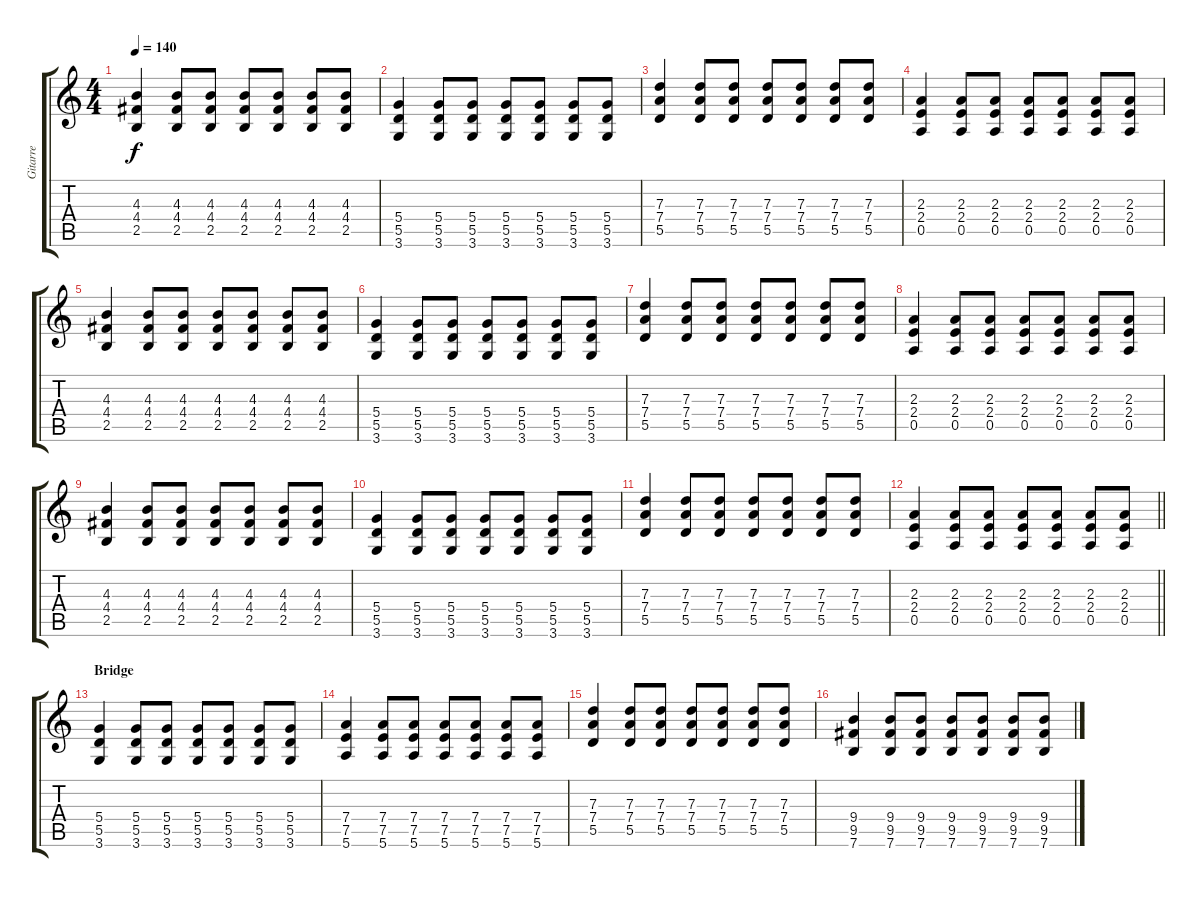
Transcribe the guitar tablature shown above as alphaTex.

\track ("Gitarre" "Gitarre") {instrument overdrivenguitar}
\staff {score tabs}
\tuning (E4 B3 G3 D3 A2 E2) {hide}
\ts (4 4)
\tempo 140
\clef g2
\ks c
(4.3 4.4 2.5).4{dy f} (4.3 4.4 2.5).8 (4.3 4.4 2.5).8 (4.3 4.4 2.5).8 (4.3 4.4 2.5).8 (4.3 4.4 2.5).8 (4.3 4.4 2.5).8 |
(5.4 5.5 3.6).4 (5.4 5.5 3.6).8 (5.4 5.5 3.6).8 (5.4 5.5 3.6).8 (5.4 5.5 3.6).8 (5.4 5.5 3.6).8 (5.4 5.5 3.6).8 |
(7.3 7.4 5.5).4 (7.3 7.4 5.5).8 (7.3 7.4 5.5).8 (7.3 7.4 5.5).8 (7.3 7.4 5.5).8 (7.3 7.4 5.5).8 (7.3 7.4 5.5).8 |
(2.3 2.4 0.5).4 (2.3 2.4 0.5).8 (2.3 2.4 0.5).8 (2.3 2.4 0.5).8 (2.3 2.4 0.5).8 (2.3 2.4 0.5).8 (2.3 2.4 0.5).8 |
(4.3 4.4 2.5).4 (4.3 4.4 2.5).8 (4.3 4.4 2.5).8 (4.3 4.4 2.5).8 (4.3 4.4 2.5).8 (4.3 4.4 2.5).8 (4.3 4.4 2.5).8 |
(5.4 5.5 3.6).4 (5.4 5.5 3.6).8 (5.4 5.5 3.6).8 (5.4 5.5 3.6).8 (5.4 5.5 3.6).8 (5.4 5.5 3.6).8 (5.4 5.5 3.6).8 |
(7.3 7.4 5.5).4 (7.3 7.4 5.5).8 (7.3 7.4 5.5).8 (7.3 7.4 5.5).8 (7.3 7.4 5.5).8 (7.3 7.4 5.5).8 (7.3 7.4 5.5).8 |
(2.3 2.4 0.5).4 (2.3 2.4 0.5).8 (2.3 2.4 0.5).8 (2.3 2.4 0.5).8 (2.3 2.4 0.5).8 (2.3 2.4 0.5).8 (2.3 2.4 0.5).8 |
(4.3 4.4 2.5).4 (4.3 4.4 2.5).8 (4.3 4.4 2.5).8 (4.3 4.4 2.5).8 (4.3 4.4 2.5).8 (4.3 4.4 2.5).8 (4.3 4.4 2.5).8 |
(5.4 5.5 3.6).4 (5.4 5.5 3.6).8 (5.4 5.5 3.6).8 (5.4 5.5 3.6).8 (5.4 5.5 3.6).8 (5.4 5.5 3.6).8 (5.4 5.5 3.6).8 |
(7.3 7.4 5.5).4 (7.3 7.4 5.5).8 (7.3 7.4 5.5).8 (7.3 7.4 5.5).8 (7.3 7.4 5.5).8 (7.3 7.4 5.5).8 (7.3 7.4 5.5).8 |
\barLineRight lightlight
(2.3 2.4 0.5).4 (2.3 2.4 0.5).8 (2.3 2.4 0.5).8 (2.3 2.4 0.5).8 (2.3 2.4 0.5).8 (2.3 2.4 0.5).8 (2.3 2.4 0.5).8 |
\section ("" "Bridge")
(5.4 5.5 3.6).4 (5.4 5.5 3.6).8 (5.4 5.5 3.6).8 (5.4 5.5 3.6).8 (5.4 5.5 3.6).8 (5.4 5.5 3.6).8 (5.4 5.5 3.6).8 |
(7.4 7.5 5.6).4 (7.4 7.5 5.6).8 (7.4 7.5 5.6).8 (7.4 7.5 5.6).8 (7.4 7.5 5.6).8 (7.4 7.5 5.6).8 (7.4 7.5 5.6).8 |
(7.3 7.4 5.5).4 (7.3 7.4 5.5).8 (7.3 7.4 5.5).8 (7.3 7.4 5.5).8 (7.3 7.4 5.5).8 (7.3 7.4 5.5).8 (7.3 7.4 5.5).8 |
(9.4 9.5 7.6).4 (9.4 9.5 7.6).8 (9.4 9.5 7.6).8 (9.4 9.5 7.6).8 (9.4 9.5 7.6).8 (9.4 9.5 7.6).8 (9.4 9.5 7.6).8
